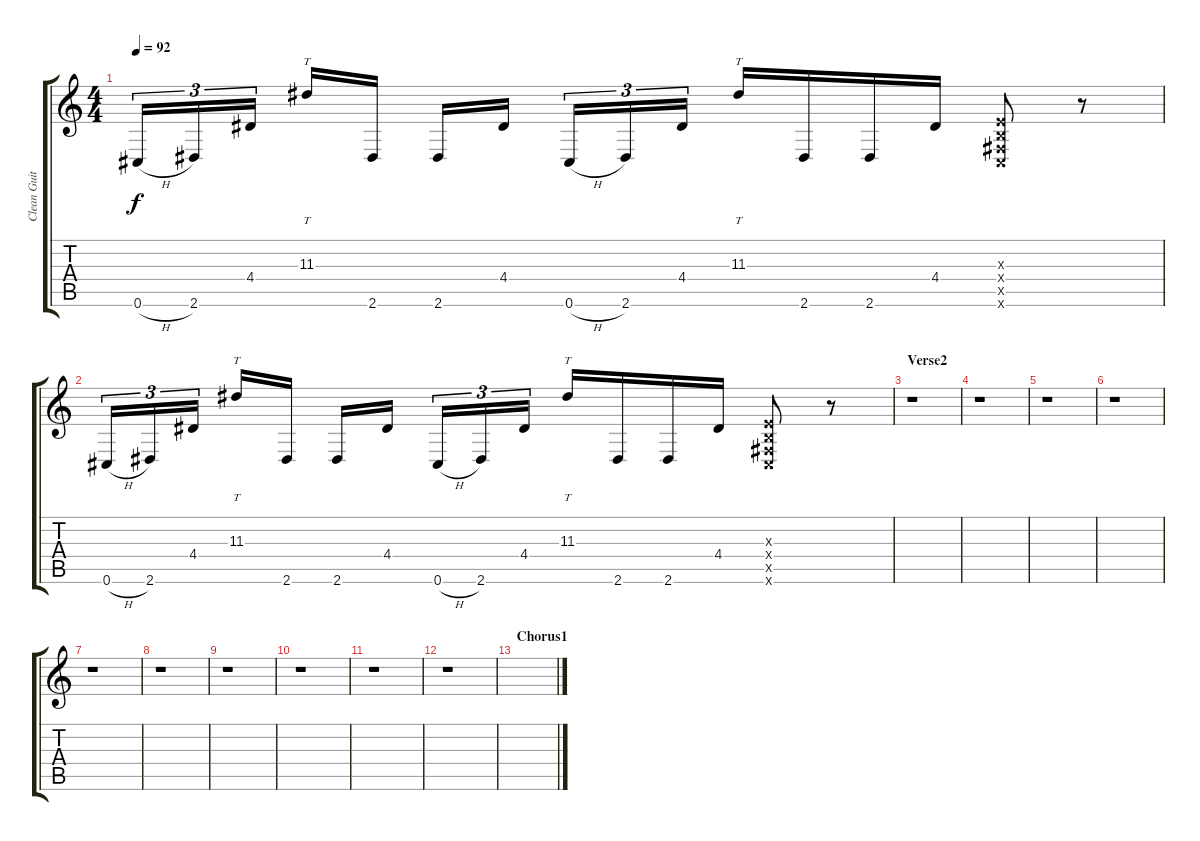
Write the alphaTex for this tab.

\track ("Clean Guitar" "Clean Guit") {instrument electricguitarclean}
\staff {score tabs}
\tuning (Db4 Ab3 E3 B2 Gb2 Db2) {hide}
\ts (4 4)
\tempo 92
\clef g2
\ks c
0.6{h}.16{tu (3 2) dy f} 2.6.16{tu (3 2)} 4.4.16{tu (3 2)} 11.3.16{tt} 2.6.16 2.6.16 4.4.16 0.6{h}.16{tu (3 2)} 2.6.16{tu (3 2)} 4.4.16{tu (3 2)} 11.3.16{tt} 2.6.16 2.6.16 4.4.16 (0.3{x} 0.4{x} 0.5{x} 0.6{x}).8 r.8 |
0.6{h}.16{tu (3 2)} 2.6.16{tu (3 2)} 4.4.16{tu (3 2)} 11.3.16{tt} 2.6.16 2.6.16 4.4.16 0.6{h}.16{tu (3 2)} 2.6.16{tu (3 2)} 4.4.16{tu (3 2)} 11.3.16{tt} 2.6.16 2.6.16 4.4.16 (0.3{x} 0.4{x} 0.5{x} 0.6{x}).8 r.8 |
\section ("" "Verse2")
r.1 |
r.1 |
r.1 |
r.1 |
r.1 |
r.1 |
r.1 |
r.1 |
r.1 |
r.1 |
\section ("" "Chorus1")
